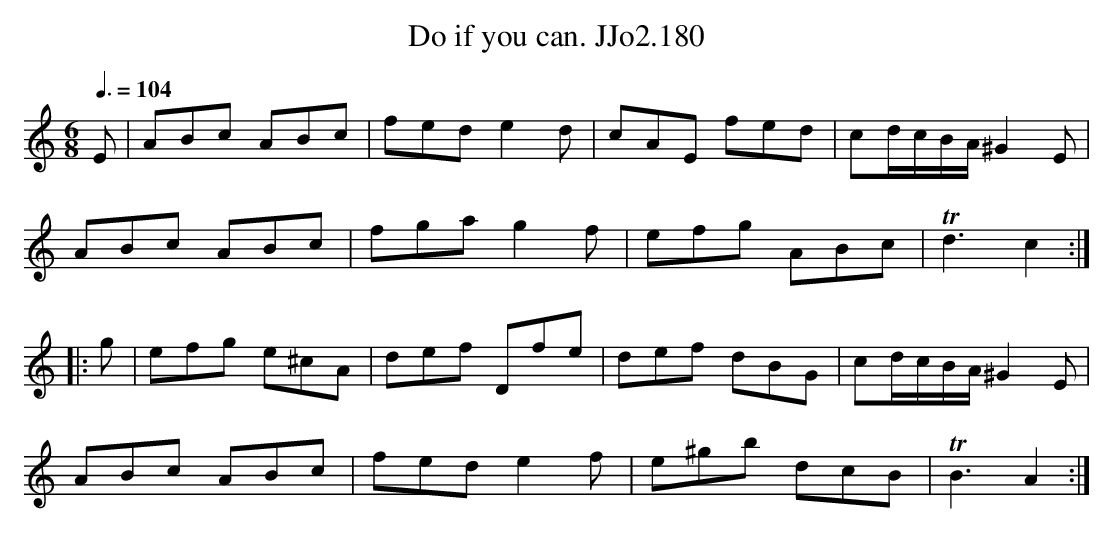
X:1
T:Do if you can. JJo2.180
M:6/8
L:1/8
Q:3/8=104
K:Am
E|ABc ABc|fede2d|cAE fed|cd/c/B/A/^G2E|
ABc ABc|fgag2f|efg ABc|Td3c2:|
|:g|efg e^cA|def Dfe|def dBG|cd/c/B/A/^G2E|
ABc ABc|fede2f|e^gb dcB|TB3A2:|
